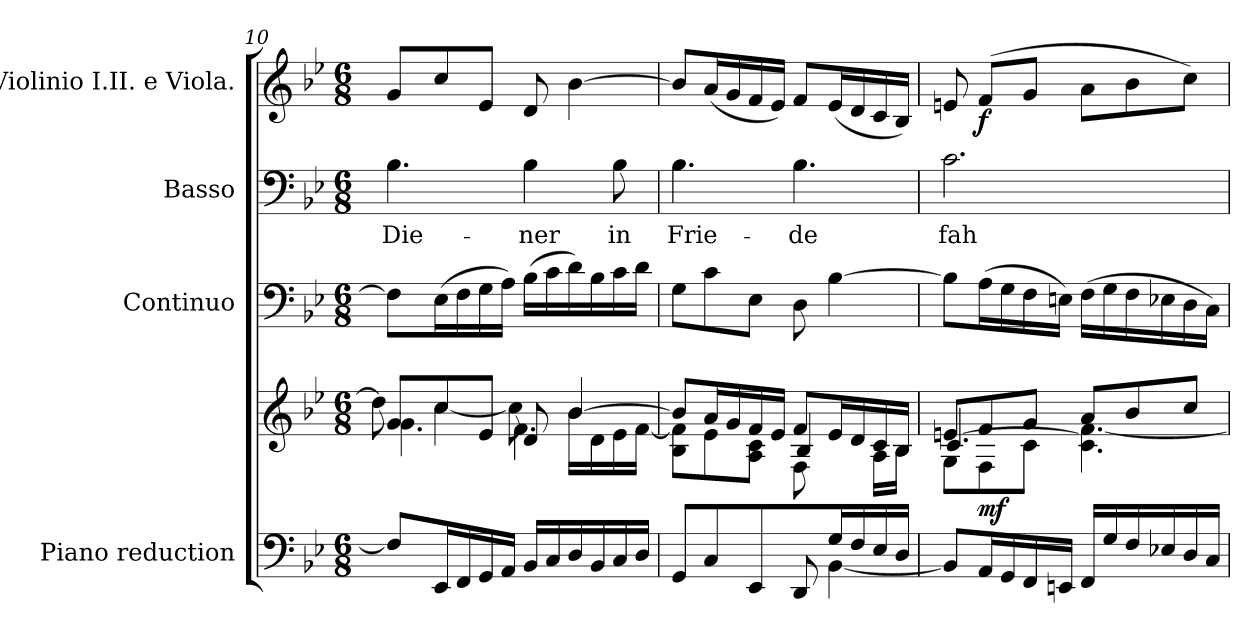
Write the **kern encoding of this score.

**kern	**kern	**dynam	**kern	**kern	**text	**kern	**dynam
*part4	*part4	*part4	*part3	*part2	*part2	*part1	*part1
*staff5	*staff4	*staff4/5	*staff3	*staff2	*staff2	*staff1	*staff1
*I"Piano reduction	*	*	*I"Continuo	*I"Basso	*	*I"Violinio I.II. e Viola.	*
*I'Pno	*	*	*	*	*	*	*
*clefF4	*clefG2	*	*clefF4	*clefF4	*	*clefG2	*
*k[b-e-]	*k[b-e-]	*	*k[b-e-]	*k[b-e-]	*	*k[b-e-]	*
*M6/8	*M6/8	*	*M6/8	*M6/8	*	*M6/8	*
=10	=10	=10	=10	=10	=10	=10	=10
*	*^	*	*	*	*	*	*
*	*	*^	*	*	*	*	*	*
!	!	!	!	!	!	!	!LO:LY:b	!	!
8F/L]	8g/L	8dd\]	4.g\	.	8F\L]	4.B-\	Die-	8g/L	.
16EE-/L	8cc/	[>4cc\	.	.	(16E-\L	.	.	8cc/	.
16FF/	.	.	.	.	16F\	.	.	.	.
16GG/	8e-/J	.	.	.	16G\	.	.	8e-/J	.
16AA/JJ	.	.	.	.	16A\JJ)	.	.	.	.
!	!	!	!	!	!	!	!LO:LY:b	!	!
16BB-/LL	8d/	8cc\]	4.f\	.	(16B-\LL	4B-\	-ner	8d/	.
16C/	.	.	.	.	16c\	.	.	.	.
16D/	[4b-/	16b-\LL	.	.	16d\)	.	.	[4b-\	.
16BB-/	.	16d\	.	.	16B-\	.	.	.	.
!	!	!	!	!	!	!	!LO:LY:b	!	!
16C/	.	16e-\	.	.	16c\	8B-\	in	.	.
16D/JJ	.	[>16f\JJ	.	.	16d\JJ	.	.	.	.
=11	=11	=11	=11	=11	=11	=11	=11	=11	=11
*^	*	*	*	*	*	*	*	*	*
!	!	!	!	!	!	!	!	!LO:LY:b	!	!
8GG/L	4.ryy	8b-/L]	8B-\ 8f\]L	4.ryy	.	8G\L	4.B-\	Frie-	8b-/L]	.
8C/	.	16a/L	8e-\	.	.	8c\	.	.	(16a/L	.
.	.	16g/	.	.	.	.	.	.	16g/	.
8EE-/J	.	16f/	8A\ 8c\J	.	.	8E-\J	.	.	16f/	.
.	.	16e-/JJ	.	.	.	.	.	.	16e-/JJ)	.
!	!	!	!	!	!	!	!	!LO:LY:b	!	!
8ryy	8DD/	8f/L	4B-/	8F\L	.	8D\	4.B-\	-de	8f/L	.
16G/L	[4BB-\	16e-/L	.	4ryy	.	[4B-\	.	.	(16e-/L	.
16F/	.	16d/	.	.	.	.	.	.	16d/	.
16E-/	.	16c/	16A\LL	.	.	.	.	.	16c/	.
16D/JJ	.	16B-/JJ	16B-\JJ	.	.	.	.	.	16B-/JJ)	.
*v	*v	*	*	*	*	*	*	*	*	*
!!LO:LB:g=z
=12	=12	=12	=12	=12	=12	=12	=12	=12	=12
!	!	!	!	!	!	!	!LO:LY:b	!	!
8BB-/L]	8en/L	8G\L	[4.c/	.	8B-\L]	2.c\	fah-	8en/	.
!	!	!	!	!LO:DY:b	!	!	!	!	!LO:DY:b
16AA/L	8f/	8F\	.	mf	(16A\L	.	.	(8f/L	f
16GG/	.	.	.	.	16G\	.	.	.	.
16FF/	8g/J	8c\J	.	.	16F\	.	.	8g/J	.
16EEn/JJ	.	.	.	.	16En\JJ)	.	.	.	.
16FF/LL	8a/L	4.c\] [4.f\	4.ryy	.	(16F\LL	.	.	8a\L	.
16G/	.	.	.	.	16G\	.	.	.	.
16F/	8b-/	.	.	.	16F\	.	.	8b-\	.
16E-X/	.	.	.	.	16E-X\	.	.	.	.
16D/	8cc/J	.	.	.	16D\	.	.	8cc\J)	.
16C/JJ	.	.	.	.	16C\JJ)	.	.	.	.
*	*v	*v	*v	*	*	*	*	*	*
=	=	=	=	=	=	=	=
*-	*-	*-	*-	*-	*-	*-	*-
